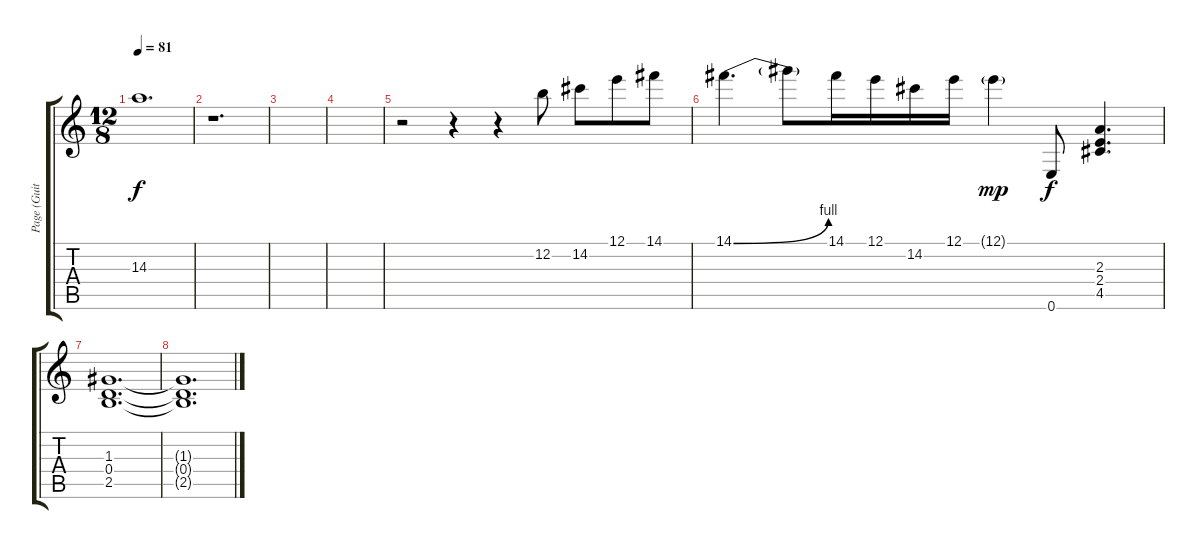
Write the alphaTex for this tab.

\track ("Page (Guitar)" "Page (Guit") {instrument distortionguitar}
\staff {score tabs}
\tuning (E4 B3 G3 D3 A2 E2) {hide}
\ts (12 8)
\tempo 81
\clef g2
\ks c
14.3{t}.1{d dy f} |
r.1{d} |
|
|
r.2 r.4 r.4 12.2.8 14.2.8 12.1.8 14.1.8 |
14.1{be (bend 0 0 60 4)}.4{d} 14.1{t}.8 14.1.16 12.1.16 14.2.16 12.1.16 12.1{g}.4{dy mp} 0.6.8{dy f} (2.3 2.4 4.5).4{d} |
(1.3 0.4 2.5).1{d} |
(1.3{t} 0.4{t} 2.5{t}).1{d}
